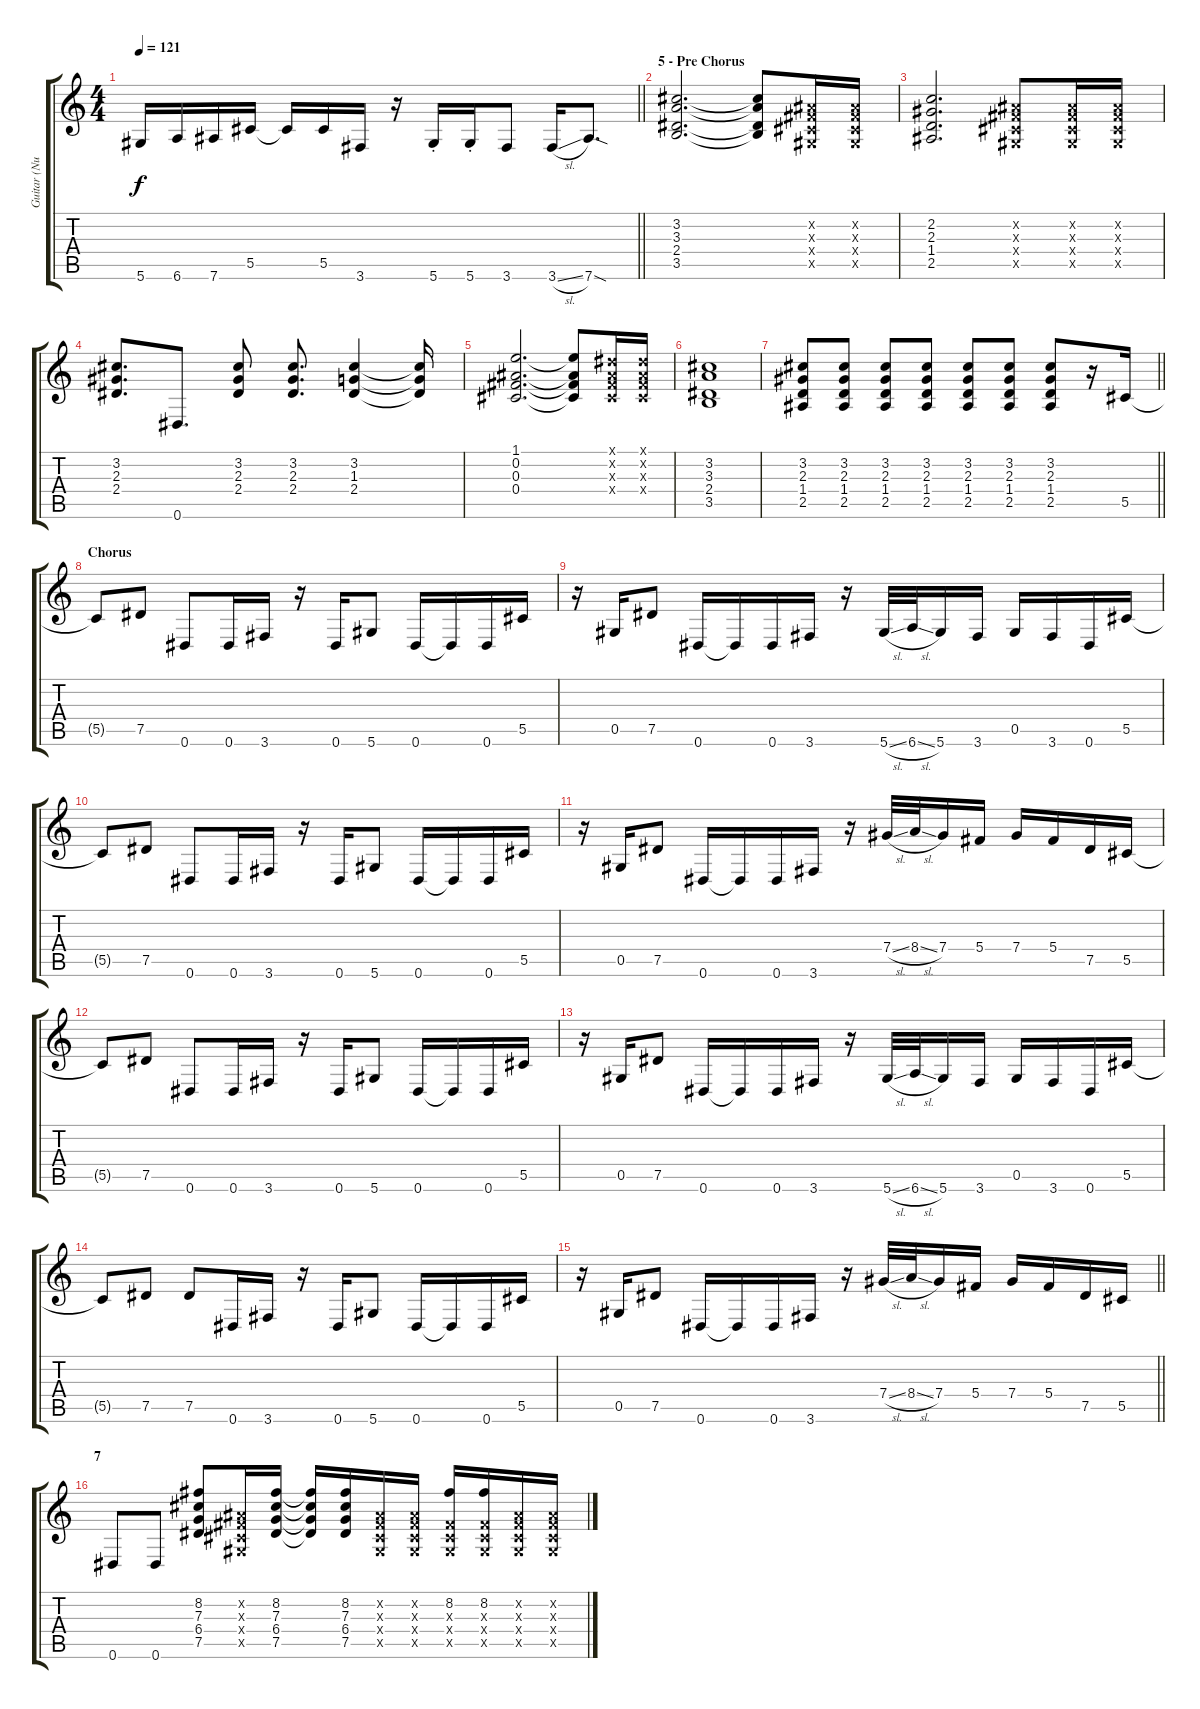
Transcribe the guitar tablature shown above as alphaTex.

\track ("Guitar (Nuno)" "Guitar (Nu") {instrument distortionguitar}
\staff {score tabs}
\tuning (Eb4 Bb3 Gb3 Db3 Ab2 Eb2) {hide}
\ts (4 4)
\tempo 121
\clef g2
\barLineRight lightlight
\ks c
5.6.16{dy f} 6.6.16 7.6.16 5.5.16 5.5{t}.16 5.5.16 3.6.16 r.16 5.6{st}.16 5.6{st}.16 3.6.8 3.6{sl}.16 7.6{sod}.8{d} |
\section ("" "5 - Pre Chorus")
(3.2 3.3 2.4 3.5).2{d} (3.2{t} 3.3{t} 2.4{t} 3.5{t}).8 (0.2{x} 0.3{x} 0.4{x} 0.5{x}).16 (0.2{x} 0.3{x} 0.4{x} 0.5{x}).16 |
(2.2 2.3 1.4 2.5).2{d} (0.2{x} 0.3{x} 0.4{x} 0.5{x}).8 (0.2{x} 0.3{x} 0.4{x} 0.5{x}).16 (0.2{x} 0.3{x} 0.4{x} 0.5{x}).16 |
(3.2 2.3 2.4).8{d} 0.6.8{d} (3.2 2.3 2.4).8 (3.2 2.3 2.4).8{d} (3.2 1.3 2.4).4 (3.2{t} 1.3{t} 2.4{t}).16 |
(1.1 0.2 0.3 0.4).2{d} (1.1{t} 0.2{t} 0.3{t} 0.4{t}).8 (0.1{x} 0.2{x} 0.3{x} 0.4{x}).16 (0.1{x} 0.2{x} 0.3{x} 0.4{x}).16 |
(3.2 3.3 2.4 3.5).1 |
\barLineRight lightlight
(3.2 2.3 1.4 2.5).8 (3.2 2.3 1.4 2.5).8 (3.2 2.3 1.4 2.5).8 (3.2 2.3 1.4 2.5).8 (3.2 2.3 1.4 2.5).8 (3.2 2.3 1.4 2.5).8 (3.2 2.3 1.4 2.5).8 r.16 5.5.16 |
\section ("" "Chorus")
5.5{t}.8 7.5.8 0.6.8 0.6.16 3.6.16 r.16 0.6.16 5.6.8 0.6.16 0.6{t}.16 0.6.16 5.5.16 |
r.16 0.5.16 7.5.8 0.6.16 0.6{t}.16 0.6.16 3.6.16 r.16 5.6{sl}.32 6.6{sl}.32 5.6.16 3.6.16 0.5.16 3.6.16 0.6.16 5.5.16 |
5.5{t}.8 7.5.8 0.6.8 0.6.16 3.6.16 r.16 0.6.16 5.6.8 0.6.16 0.6{t}.16 0.6.16 5.5.16 |
r.16 0.5.16 7.5.8 0.6.16 0.6{t}.16 0.6.16 3.6.16 r.16 7.4{sl}.32 8.4{sl}.32 7.4.16 5.4.16 7.4.16 5.4.16 7.5.16 5.5.16 |
5.5{t}.8 7.5.8 0.6.8 0.6.16 3.6.16 r.16 0.6.16 5.6.8 0.6.16 0.6{t}.16 0.6.16 5.5.16 |
r.16 0.5.16 7.5.8 0.6.16 0.6{t}.16 0.6.16 3.6.16 r.16 5.6{sl}.32 6.6{sl}.32 5.6.16 3.6.16 0.5.16 3.6.16 0.6.16 5.5.16 |
5.5{t}.8 7.5.8 7.5.8 0.6.16 3.6.16 r.16 0.6.16 5.6.8 0.6.16 0.6{t}.16 0.6.16 5.5.16 |
\barLineRight lightlight
r.16 0.5.16 7.5.8 0.6.16 0.6{t}.16 0.6.16 3.6.16 r.16 7.4{sl}.32 8.4{sl}.32 7.4.16 5.4.16 7.4.16 5.4.16 7.5.16 5.5.16 |
\section ("" "7")
0.6.8 0.6.8 (8.2 7.3 6.4 7.5).8 (0.2{x} 0.3{x} 0.4{x} 0.5{x}).16 (8.2 7.3 6.4 7.5).16 (8.2{t} 7.3{t} 6.4{t} 7.5{t}).16 (8.2 7.3 6.4 7.5).16 (0.2{x} 0.3{x} 0.4{x} 0.5{x}).16 (0.2{x} 0.3{x} 0.4{x} 0.5{x}).16 (8.2 0.3{x} 0.4{x} 0.5{x}).16 (8.2 0.3{x} 0.4{x} 0.5{x}).16 (0.2{x} 0.3{x} 0.4{x} 0.5{x}).16 (0.2{x} 0.3{x} 0.4{x} 0.5{x}).16
